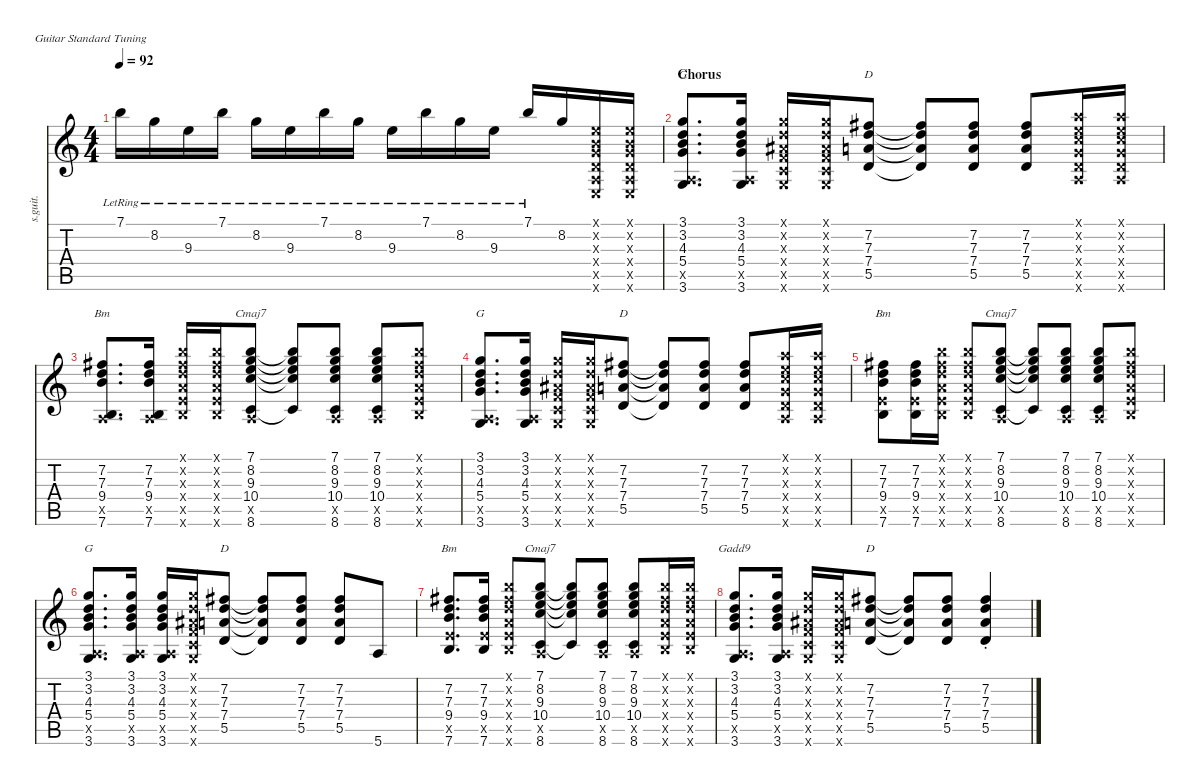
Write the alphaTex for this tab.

\defaultSystemsLayout 4
\hideDynamics
\bracketExtendMode nobrackets
\track ("John Frusciante | 1962 Fender Stratocaster | Rhythm Guitar" "s.guit.") {instrument overdrivenguitar}
\staff {score tabs}
\tuning (E4 B3 G3 D3 A2 E2)
\chord ("G" 3 1 2 2 0 x) {showdiagram false}
\chord ("D" 3 1 2 2 0 x) {showdiagram false}
\chord ("Bm" 3 1 2 2 0 x) {showdiagram false}
\chord ("Cmaj7" 3 1 2 2 0 x) {showdiagram false}
\chord ("Gadd9" 3 1 2 2 0 x) {showdiagram false}
\ts (4 4)
\tempo 92
\clef g2
\ks c
7.1{lr}.16{dy f} 8.2{lr}.16 9.3{lr}.16 7.1{lr}.16 8.2{lr}.16 9.3{lr}.16 7.1{lr}.16 8.2{lr}.16 9.3{lr}.16 7.1{lr}.16 8.2{lr}.16 9.3{lr}.16 7.1{lr}.16 8.2.16 (0.1{x} 0.2{x} 0.3{x} 0.4{x} 0.5{x} 0.6{x}).16 (0.1{x} 0.2{x} 0.3{x} 0.4{x} 0.5{x} 0.6{x}).16 |
\section ("" "Chorus")
(3.1 3.2 4.3 5.4 0.5{x} 3.6).8{d ch "G"} (3.1 3.2 4.3 5.4 0.5{x} 3.6).16 (3.1{x} 3.2{x} 3.3{x acc #} 3.4{x} 3.5{x} 3.6{x}).16 (3.1{x} 3.2{x} 3.3{x acc #} 3.4{x} 3.5{x} 3.6{x}).16 (7.2{acc #} 7.3 7.4 5.5).8{ch "D"} (7.2{t acc #} 7.3{t} 7.4{t} 5.5{t}).8 (7.2{acc #} 7.3 7.4 5.5).8 (7.2{acc #} 7.3 7.4 5.5).8 (5.1{x} 5.2{x} 5.3{x} 5.4{x} 5.5{x} 5.6{x}).16 (5.1{x} 5.2{x} 5.3{x} 5.4{x} 5.5{x} 5.6{x}).16 |
(7.2{acc #} 7.3 9.4 0.5{x} 7.6).8{d ch "Bm"} (7.2{acc #} 7.3 9.4 0.5{x} 7.6).16 (7.1{x} 7.2{x acc #} 7.3{x} 7.4{x} 7.5{x} 7.6{x}).16 (7.1{x} 7.2{x acc #} 7.3{x} 7.4{x} 7.5{x} 7.6{x}).16 (7.1 8.2 9.3 10.4 0.5{x} 8.6).8{ch "Cmaj7"} (7.1{t} 8.2{t} 9.3{t} 10.4{t} 8.6{t}).8 (7.1 8.2 9.3 10.4 0.5{x} 8.6).8 (7.1 8.2 9.3 10.4 0.5{x} 8.6).8 (7.1{x} 7.2{x acc #} 7.3{x} 7.4{x} 7.5{x} 7.6{x}).8 |
(3.1 3.2 4.3 5.4 0.5{x} 3.6).8{d ch "G"} (3.1 3.2 4.3 5.4 0.5{x} 3.6).16 (3.1{x} 3.2{x} 3.3{x acc #} 3.4{x} 3.5{x} 3.6{x}).16 (3.1{x} 3.2{x} 3.3{x acc #} 3.4{x} 3.5{x} 3.6{x}).16 (7.2{acc #} 7.3 7.4 5.5).8{ch "D"} (7.2{t acc #} 7.3{t} 7.4{t} 5.5{t}).8 (7.2{acc #} 7.3 7.4 5.5).8 (7.2{acc #} 7.3 7.4 5.5).8 (5.1{x} 5.2{x} 5.3{x} 5.4{x} 5.5{x} 5.6{x}).16 (5.1{x} 5.2{x} 5.3{x} 5.4{x} 5.5{x} 5.6{x}).16 |
(7.2{acc #} 7.3 9.4 7.5{x} 7.6).8{ch "Bm"} (7.2{acc #} 7.3 9.4 7.5{x} 7.6).16 (7.1{x} 7.2{x acc #} 7.3{x} 7.4{x} 7.5{x} 7.6{x}).16 (7.1{x} 7.2{x acc #} 7.3{x} 7.4{x} 7.5{x} 7.6{x}).8 (7.1 8.2 9.3 10.4 0.5{x} 8.6).8{ch "Cmaj7"} (7.1{t} 8.2{t} 9.3{t} 10.4{t} 8.6{t}).8 (7.1 8.2 9.3 10.4 0.5{x} 8.6).8 (7.1 8.2 9.3 10.4 0.5{x} 8.6).8 (7.1{x} 7.2{x acc #} 7.3{x} 7.4{x} 7.5{x} 7.6{x}).8 |
(3.1 3.2 4.3 5.4 0.5{x} 3.6).8{d ch "G"} (3.1 3.2 4.3 5.4 0.5{x} 3.6).16 (3.1 3.2 4.3 5.4 0.5{x} 3.6).16 (3.1{x} 3.2{x} 3.3{x acc #} 3.4{x} 3.5{x} 3.6{x}).16 (7.2{acc #} 7.3 7.4 5.5).8{ch "D"} (7.2{t acc #} 7.3{t} 7.4{t} 5.5{t}).8 (7.2{acc #} 7.3 7.4 5.5).8 (7.2{acc #} 7.3 7.4 5.5).8 5.6.8 |
(7.2{acc #} 7.3 9.4 7.5{x} 7.6).8{d ch "Bm"} (7.2{acc #} 7.3 9.4 7.5{x} 7.6).16 (7.1{x} 7.2{x acc #} 7.3{x} 7.4{x} 7.5{x} 7.6{x}).8 (7.1 8.2 9.3 10.4 0.5{x} 8.6).8{ch "Cmaj7"} (7.1{t} 8.2{t} 9.3{t} 10.4{t} 8.6{t}).8 (7.1 8.2 9.3 10.4 0.5{x} 8.6).8 (7.1 8.2 9.3 10.4 0.5{x} 8.6).8 (7.1{x} 7.2{x acc #} 7.3{x} 7.4{x} 7.5{x} 7.6{x}).16 (7.1{x} 7.2{x acc #} 7.3{x} 7.4{x} 7.5{x} 7.6{x}).16 |
(3.1 3.2 4.3 5.4 0.5{x} 3.6).8{d ch "Gadd9"} (3.1 3.2 4.3 5.4 0.5{x} 3.6).16 (3.1{x} 3.2{x} 3.3{x acc #} 3.4{x} 3.5{x} 3.6{x}).16 (3.1{x} 3.2{x} 3.3{x acc #} 3.4{x} 3.5{x} 3.6{x}).16 (7.2{acc #} 7.3 7.4 5.5).8{ch "D"} (7.2{t acc #} 7.3{t} 7.4{t} 5.5{t}).8 (7.2{acc #} 7.3 7.4 5.5).8 (7.2{st acc #} 7.3{st} 7.4{st} 5.5{st}).4
